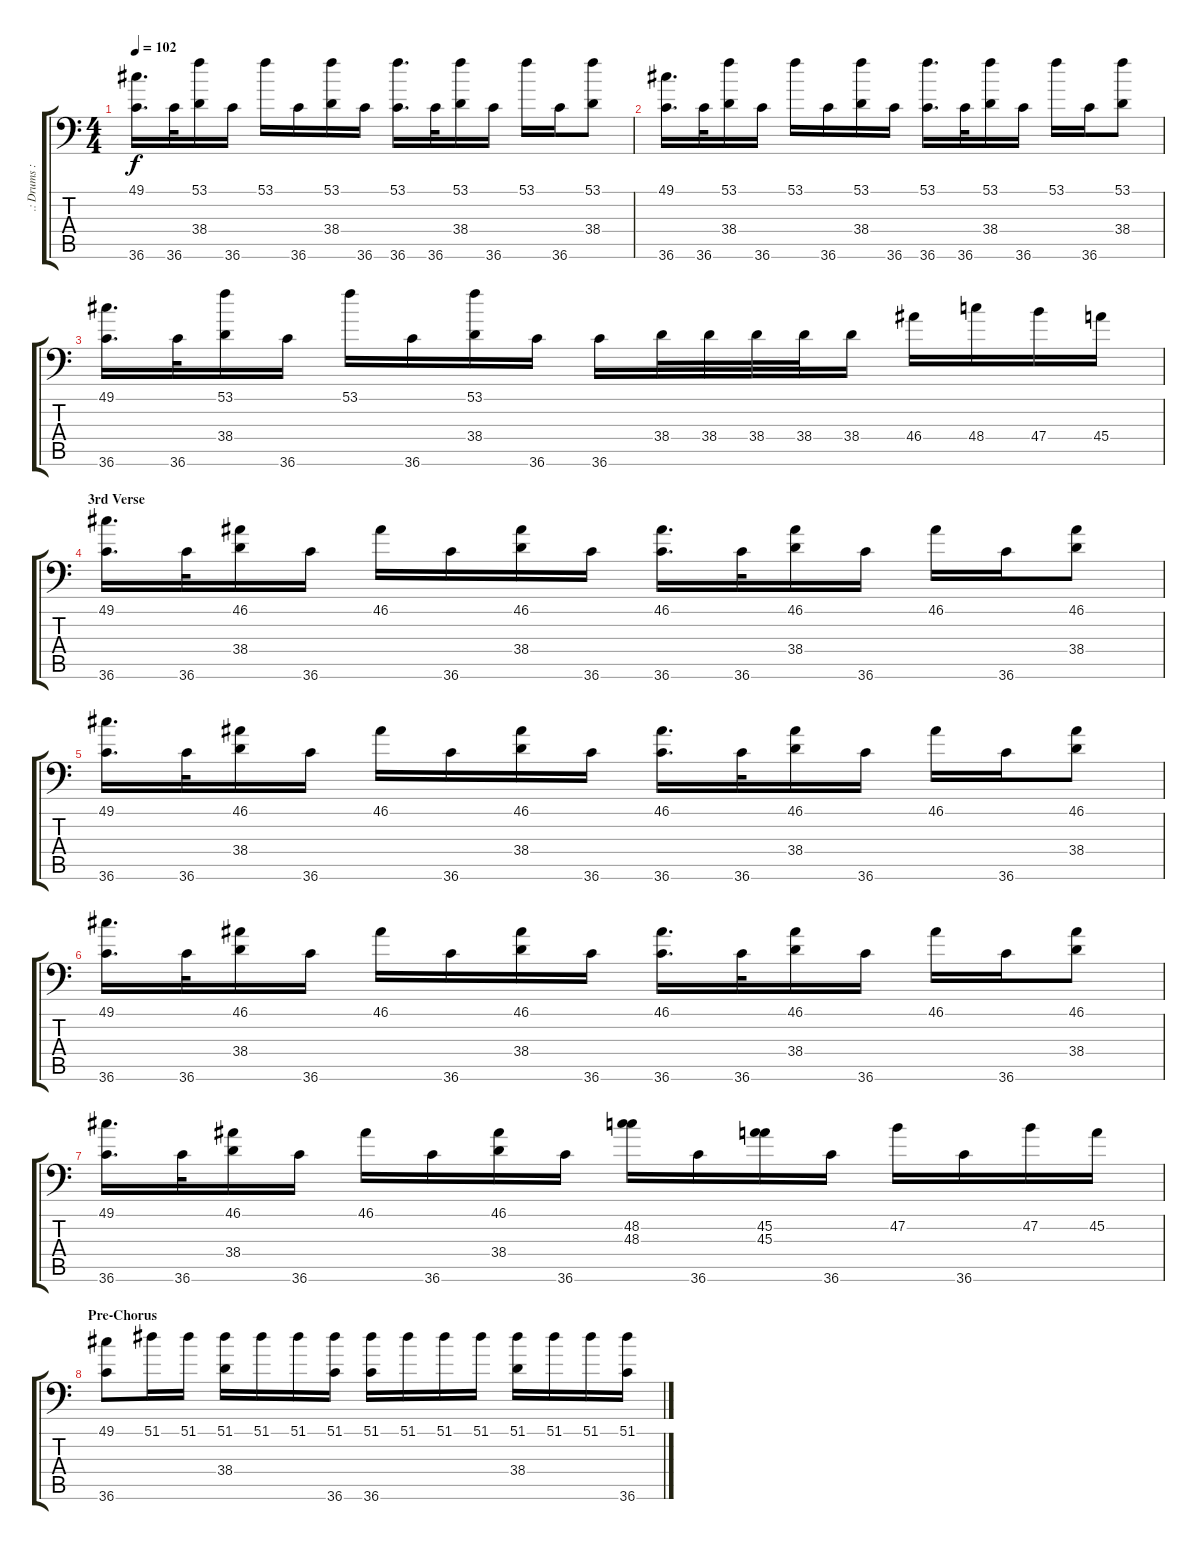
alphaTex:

\track (".: Drums :." ".: Drums :") {instrument acousticgrandpiano}
\staff {score tabs}
\tuning (C-1 C-1 C-1 C-1 C-1 C-1) {hide}
\ts (4 4)
\tempo 102
\clef f4
\ks c
(49.1 36.6).16{d dy f} 36.6.32 (53.1 38.4).16 36.6.16 53.1.16 36.6.16 (53.1 38.4).16 36.6.16 (53.1 36.6).16{d} 36.6.32 (53.1 38.4).16 36.6.16 53.1.16 36.6.16 (53.1 38.4).8 |
(49.1 36.6).16{d} 36.6.32 (53.1 38.4).16 36.6.16 53.1.16 36.6.16 (53.1 38.4).16 36.6.16 (53.1 36.6).16{d} 36.6.32 (53.1 38.4).16 36.6.16 53.1.16 36.6.16 (53.1 38.4).8 |
(49.1 36.6).16{d} 36.6.32 (53.1 38.4).16 36.6.16 53.1.16 36.6.16 (53.1 38.4).16 36.6.16 36.6.16 38.4.32 38.4.32 38.4.32 38.4.32 38.4.16 46.4.16 48.4.16 47.4.16 45.4.16 |
\section ("" "3rd Verse")
(49.1 36.6).16{d} 36.6.32 (46.1 38.4).16 36.6.16 46.1.16 36.6.16 (46.1 38.4).16 36.6.16 (46.1 36.6).16{d} 36.6.32 (46.1 38.4).16 36.6.16 46.1.16 36.6.16 (46.1 38.4).8 |
(49.1 36.6).16{d} 36.6.32 (46.1 38.4).16 36.6.16 46.1.16 36.6.16 (46.1 38.4).16 36.6.16 (46.1 36.6).16{d} 36.6.32 (46.1 38.4).16 36.6.16 46.1.16 36.6.16 (46.1 38.4).8 |
(49.1 36.6).16{d} 36.6.32 (46.1 38.4).16 36.6.16 46.1.16 36.6.16 (46.1 38.4).16 36.6.16 (46.1 36.6).16{d} 36.6.32 (46.1 38.4).16 36.6.16 46.1.16 36.6.16 (46.1 38.4).8 |
(49.1 36.6).16{d} 36.6.32 (46.1 38.4).16 36.6.16 46.1.16 36.6.16 (46.1 38.4).16 36.6.16 (48.2 48.3).16 36.6.16 (45.2 45.3).16 36.6.16 47.2.16 36.6.16 47.2.16 45.2.16 |
\section ("" "Pre-Chorus")
(49.1 36.6).8 51.1.16 51.1.16 (51.1 38.4).16 51.1.16 51.1.16 (51.1 36.6).16 (51.1 36.6).16 51.1.16 51.1.16 51.1.16 (51.1 38.4).16 51.1.16 51.1.16 (51.1 36.6).16
